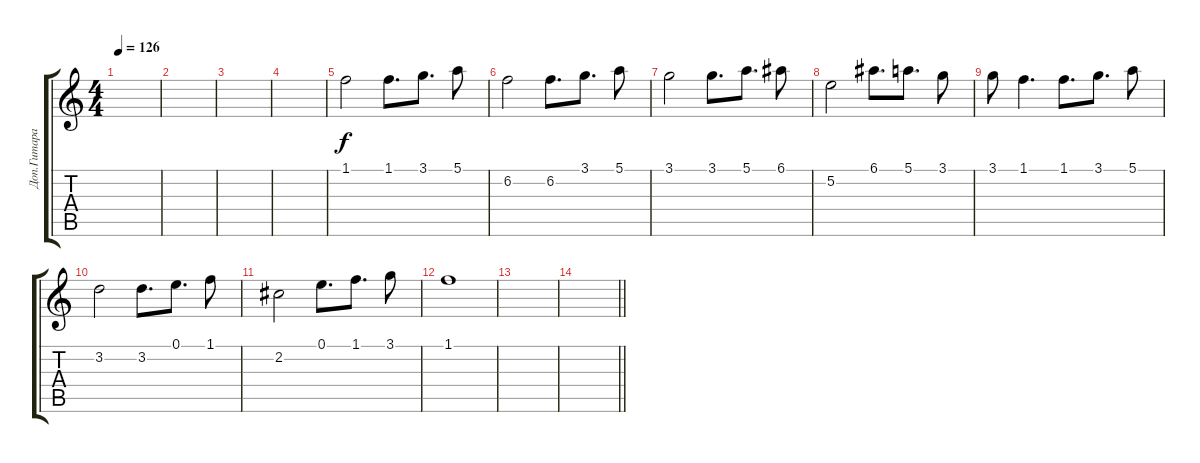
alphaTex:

\track ("Доп.Гитара" "Доп.Гитара") {instrument distortionguitar}
\staff {score tabs}
\tuning (E4 B3 G3 D3 A2 E2) {hide}
\ts (4 4)
\tempo 126
\clef g2
\ks c
|
|
|
|
1.1.2{volume 16} 1.1.8{d} 3.1.8{d} 5.1.8 |
6.2.2 6.2.8{d} 3.1.8{d} 5.1.8 |
3.1.2 3.1.8{d} 5.1.8{d} 6.1.8 |
5.2.2 6.1.8{d} 5.1.8{d} 3.1.8 |
3.1.8 1.1.4{d} 1.1.8{d} 3.1.8{d} 5.1.8 |
3.2.2 3.2.8{d} 0.1.8{d} 1.1.8 |
2.2.2 0.1.8{d} 1.1.8{d} 3.1.8 |
1.1.1 |
|
\barLineRight lightlight
